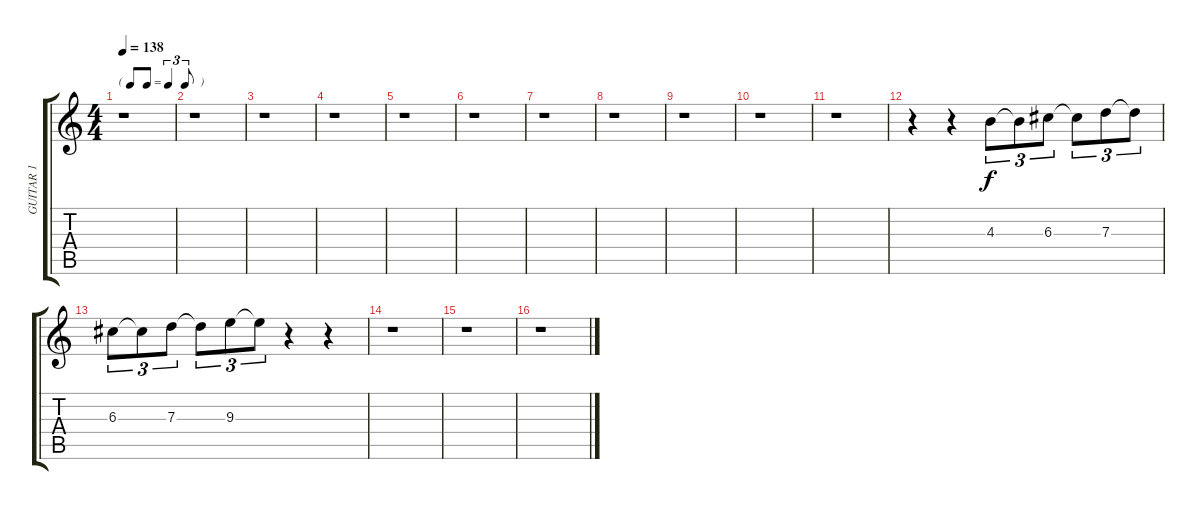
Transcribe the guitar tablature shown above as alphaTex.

\track ("GUITAR 1" "GUITAR 1") {instrument overdrivenguitar}
\staff {score tabs}
\tuning (E4 B3 G3 D3 A2 E2) {hide}
\ts (4 4)
\tf triplet8th
\tempo 138
\clef g2
\ks c
r.1{dy f} |
r.1 |
r.1 |
r.1 |
r.1 |
r.1 |
r.1 |
r.1 |
r.1 |
r.1 |
r.1 |
r.4 r.4 4.3.8{tu (3 2)} 4.3{t}.8{tu (3 2)} 6.3.8{tu (3 2)} 6.3{t}.8{tu (3 2)} 7.3.8{tu (3 2)} 7.3{t}.8{tu (3 2)} |
6.3.8{tu (3 2)} 6.3{t}.8{tu (3 2)} 7.3.8{tu (3 2)} 7.3{t}.8{tu (3 2)} 9.3.8{tu (3 2)} 9.3{t}.8{tu (3 2)} r.4 r.4 |
r.1 |
r.1 |
r.1
